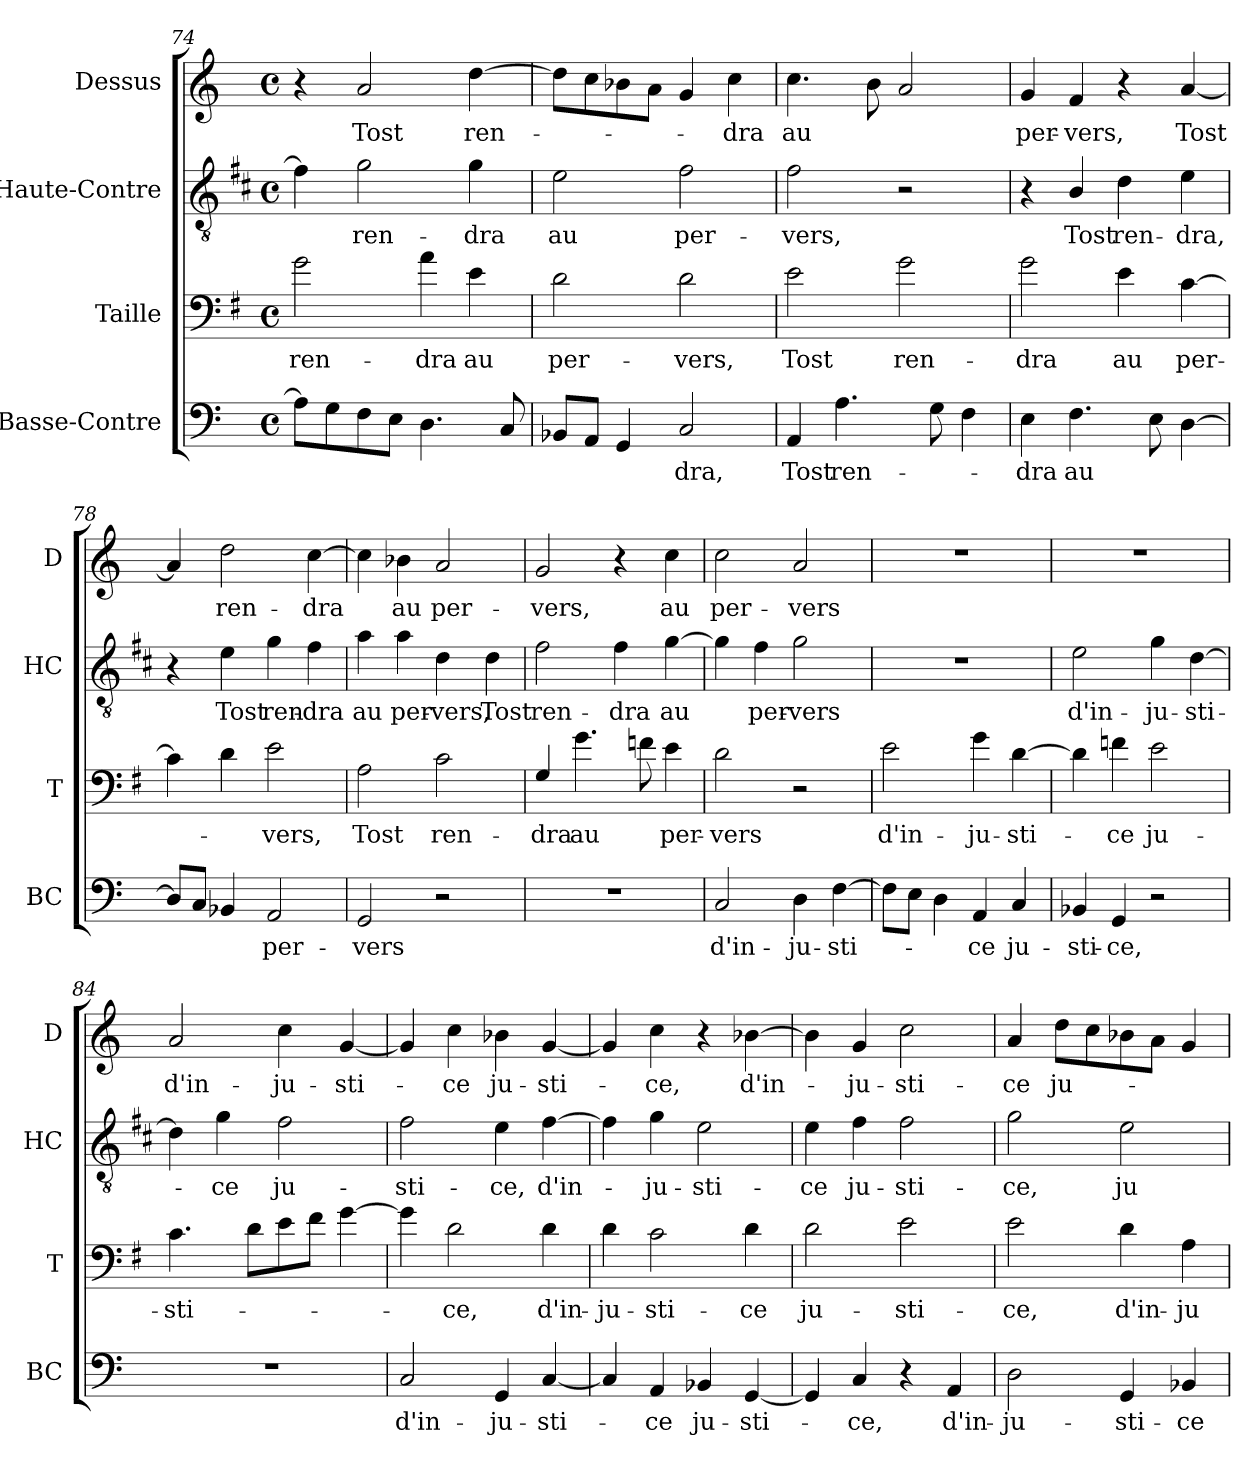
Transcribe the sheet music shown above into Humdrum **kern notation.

**kern	**text	**kern	**text	**kern	**text	**kern	**text
*part4	*part4	*part3	*part3	*part2	*part2	*part1	*part1
*staff4	*staff4	*staff3	*staff3	*staff2	*staff2	*staff1	*staff1
*I"Basse-Contre	*	*I"Taille	*	*I"Haute-Contre	*	*I"Dessus	*
*I'BC	*	*I'T	*	*I'HC	*	*I'D	*
!!LO:LB:g=z
*clefF4	*	*clefF4	*	*clefGv2	*	*clefG2	*
*	*	*ITrd4c7	*	*ITrd1c2	*	*	*
*k[]	*	*k[]	*	*k[]	*	*k[]	*
*C:	*	*C:	*	*C:	*	*C:	*
*M4/4	*	*M4/4	*	*M4/4	*	*M4/4	*
*met(c)	*	*met(c)	*	*met(c)	*	*met(c)	*
=74	=74	=74	=74	=74	=74	=74	=74
!	!	!	!LO:LY:b	!	!	!	!
8A\L]	.	2c\	ren-	4e\]	.	4r	.
8G\	.	.	.	.	.	.	.
!	!	!	!	!	!LO:LY:b	!	!LO:LY:b
8F\	.	.	.	2f\	ren-	2a/	Tost
8E\J	.	.	.	.	.	.	.
!	!	!	!LO:LY:b	!	!	!	!
4.D\	.	4d\	-dra	.	.	.	.
!	!	!	!LO:LY:b	!	!LO:LY:b	!	!LO:LY:b
.	.	4A\	au	4f\	-dra	[4dd\	ren-
8C/	.	.	.	.	.	.	.
=75	=75	=75	=75	=75	=75	=75	=75
!	!	!	!LO:LY:b	!	!LO:LY:b	!	!
8BB-X/L	.	2G\	per-	2d\	au	8dd\L]	.
8AA/J	.	.	.	.	.	8cc\	.
4GG/	.	.	.	.	.	8b-X\	.
.	.	.	.	.	.	8a\J	.
!	!LO:LY:b	!	!LO:LY:b	!	!LO:LY:b	!	!
2C/	-dra,	2G\	-vers,	2e\	per-	4g/	.
!	!	!	!	!	!	!	!LO:LY:b
.	.	.	.	.	.	4cc\	-dra
=76	=76	=76	=76	=76	=76	=76	=76
!	!LO:LY:b	!	!LO:LY:b	!	!LO:LY:b	!	!LO:LY:b
4AA/	Tost	2A\	Tost	2e\	-vers,	4.cc\	au
!	!LO:LY:b	!	!	!	!	!	!
4.A\	ren-	.	.	.	.	.	.
.	.	.	.	.	.	8b\	.
!	!	!	!LO:LY:b	!	!	!	!
.	.	2c\	ren-	2r	.	2a/	.
8G\	.	.	.	.	.	.	.
4F\	.	.	.	.	.	.	.
=77	=77	=77	=77	=77	=77	=77	=77
!	!LO:LY:b	!	!LO:LY:b	!	!	!	!LO:LY:b
4E\	-dra	2c\	-dra	4r	.	4g/	per-
!	!LO:LY:b	!	!	!	!LO:LY:b	!	!LO:LY:b
4.F\	au	.	.	4A/	Tost	4f/	-vers,
!	!	!	!LO:LY:b	!	!LO:LY:b	!	!
.	.	4A\	au	4c\	ren-	4r	.
8E\	.	.	.	.	.	.	.
!	!	!	!LO:LY:b	!	!LO:LY:b	!	!LO:LY:b
[4D\	.	[4F\	per-	4d\	-dra,	[4a/	Tost
=78	=78	=78	=78	=78	=78	=78	=78
8D/L]	.	4F\]	.	4r	.	4a/]	.
8C/J	.	.	.	.	.	.	.
!	!	!	!	!	!LO:LY:b	!	!LO:LY:b
4BB-X/	.	4G\	.	4d\	Tost	2dd\	ren-
!	!LO:LY:b	!	!LO:LY:b	!	!LO:LY:b	!	!
2AA/	per-	2A\	-vers,	4f\	ren-	.	.
!	!	!	!	!	!LO:LY:b	!	!LO:LY:b
.	.	.	.	4e\	-dra	[4cc\	-dra
=79	=79	=79	=79	=79	=79	=79	=79
!	!LO:LY:b	!	!LO:LY:b	!	!LO:LY:b	!	!
2GG/	-vers	2D\	Tost	4g\	au	4cc\]	.
!	!	!	!	!	!LO:LY:b	!	!LO:LY:b
.	.	.	.	4g\	per-	4b-X\	au
!	!	!	!LO:LY:b	!	!LO:LY:b	!	!LO:LY:b
2r	.	2F\	ren-	4c\	-vers,	2a/	per-
!	!	!	!	!	!LO:LY:b	!	!
.	.	.	.	4c\	Tost	.	.
=80	=80	=80	=80	=80	=80	=80	=80
!	!	!	!LO:LY:b	!	!LO:LY:b	!	!LO:LY:b
1r	.	4C/	-dra	2e\	ren-	2g/	-vers,
!	!	!	!LO:LY:b	!	!	!	!
.	.	4.c\	au	.	.	.	.
!	!	!	!	!	!LO:LY:b	!	!
.	.	.	.	4e\	-dra	4r	.
.	.	8B-X\	.	.	.	.	.
!	!	!	!LO:LY:b	!	!LO:LY:b	!	!LO:LY:b
.	.	4A\	per-	[4f\	au	4cc\	au
!!LO:LB:g=z
=81	=81	=81	=81	=81	=81	=81	=81
!	!LO:LY:b	!	!LO:LY:b	!	!	!	!LO:LY:b
2C/	d'in-	2G\	-vers	4f\]	.	2cc\	per-
!	!	!	!	!	!LO:LY:b	!	!
.	.	.	.	4e\	per-	.	.
!	!LO:LY:b	!	!	!	!LO:LY:b	!	!LO:LY:b
4D\	-ju-	2r	.	2f\	-vers	2a/	-vers
!	!LO:LY:b	!	!	!	!	!	!
[4F\	-sti-	.	.	.	.	.	.
=82	=82	=82	=82	=82	=82	=82	=82
!	!	!	!LO:LY:b	!	!	!	!
8F\L]	.	2A\	d'in-	1r	.	1r	.
8E\J	.	.	.	.	.	.	.
4D\	.	.	.	.	.	.	.
!	!LO:LY:b	!	!LO:LY:b	!	!	!	!
4AA/	-ce	4c\	-ju-	.	.	.	.
!	!LO:LY:b	!	!LO:LY:b	!	!	!	!
4C/	ju-	[4G\	-sti-	.	.	.	.
=83	=83	=83	=83	=83	=83	=83	=83
!	!LO:LY:b	!	!	!	!LO:LY:b	!	!
4BB-X/	-sti-	4G\]	.	2d\	d'in-	1r	.
!	!LO:LY:b	!	!LO:LY:b	!	!	!	!
4GG/	-ce,	4B-X\	-ce	.	.	.	.
!	!	!	!LO:LY:b	!	!LO:LY:b	!	!
2r	.	2A\	ju-	4f\	-ju-	.	.
!	!	!	!	!	!LO:LY:b	!	!
.	.	.	.	[4c\	-sti-	.	.
=84	=84	=84	=84	=84	=84	=84	=84
!	!	!	!LO:LY:b	!	!	!	!LO:LY:b
1r	.	4.F\	-sti-	4c\]	.	2a/	d'in-
!	!	!	!	!	!LO:LY:b	!	!
.	.	.	.	4f\	-ce	.	.
.	.	8G\L	.	.	.	.	.
!	!	!	!	!	!LO:LY:b	!	!LO:LY:b
.	.	8A\	.	2e\	ju-	4cc\	-ju-
.	.	8B\J	.	.	.	.	.
!	!	!	!	!	!	!	!LO:LY:b
.	.	[4c\	.	.	.	[4g/	-sti-
=85	=85	=85	=85	=85	=85	=85	=85
!	!LO:LY:b	!	!	!	!LO:LY:b	!	!
2C/	d'in-	4c\]	.	2e\	-sti-	4g/]	.
!	!	!	!LO:LY:b	!	!	!	!LO:LY:b
.	.	2G\	-ce,	.	.	4cc\	-ce
!	!LO:LY:b	!	!	!	!LO:LY:b	!	!LO:LY:b
4GG/	-ju-	.	.	4d\	-ce,	4b-X\	ju-
!	!LO:LY:b	!	!LO:LY:b	!	!LO:LY:b	!	!LO:LY:b
[4C/	-sti-	4G\	d'in-	[4e\	d'in-	[4g/	-sti-
=86	=86	=86	=86	=86	=86	=86	=86
!	!	!	!LO:LY:b	!	!	!	!
4C/]	.	4G\	-ju-	4e\]	.	4g/]	.
!	!LO:LY:b	!	!LO:LY:b	!	!LO:LY:b	!	!LO:LY:b
4AA/	-ce	2F\	-sti-	4f\	-ju-	4cc\	-ce,
!	!LO:LY:b	!	!	!	!LO:LY:b	!	!
4BB-X/	ju-	.	.	2d\	-sti-	4r	.
!	!LO:LY:b	!	!LO:LY:b	!	!	!	!LO:LY:b
[4GG/	-sti-	4G\	-ce	.	.	[4b-X\	d'in-
=87	=87	=87	=87	=87	=87	=87	=87
!	!	!	!LO:LY:b	!	!LO:LY:b	!	!
4GG/]	.	2G\	ju-	4d\	-ce	4b-\]	.
!	!LO:LY:b	!	!	!	!LO:LY:b	!	!LO:LY:b
4C/	-ce,	.	.	4e\	ju-	4g/	-ju-
!	!	!	!LO:LY:b	!	!LO:LY:b	!	!LO:LY:b
4r	.	2A\	-sti-	2e\	-sti-	2cc\	-sti-
!	!LO:LY:b	!	!	!	!	!	!
4AA/	d'in-	.	.	.	.	.	.
=88	=88	=88	=88	=88	=88	=88	=88
!	!LO:LY:b	!	!LO:LY:b	!	!LO:LY:b	!	!LO:LY:b
2D\	-ju-	2A\	-ce,	2f\	-ce,	4a/	-ce
!	!	!	!	!	!	!	!LO:LY:b
.	.	.	.	.	.	8dd\L	ju-
.	.	.	.	.	.	8cc\	.
!	!LO:LY:b	!	!LO:LY:b	!	!LO:LY:b	!	!
4GG/	-sti-	4G\	d'in-	2d\	ju-	8b-X\	.
.	.	.	.	.	.	8a\J	.
!	!LO:LY:b	!	!LO:LY:b	!	!	!	!
4BB-X/	-ce	4D\	-ju-	.	.	4g/	.
=	=	=	=	=	=	=	=
*-	*-	*-	*-	*-	*-	*-	*-
